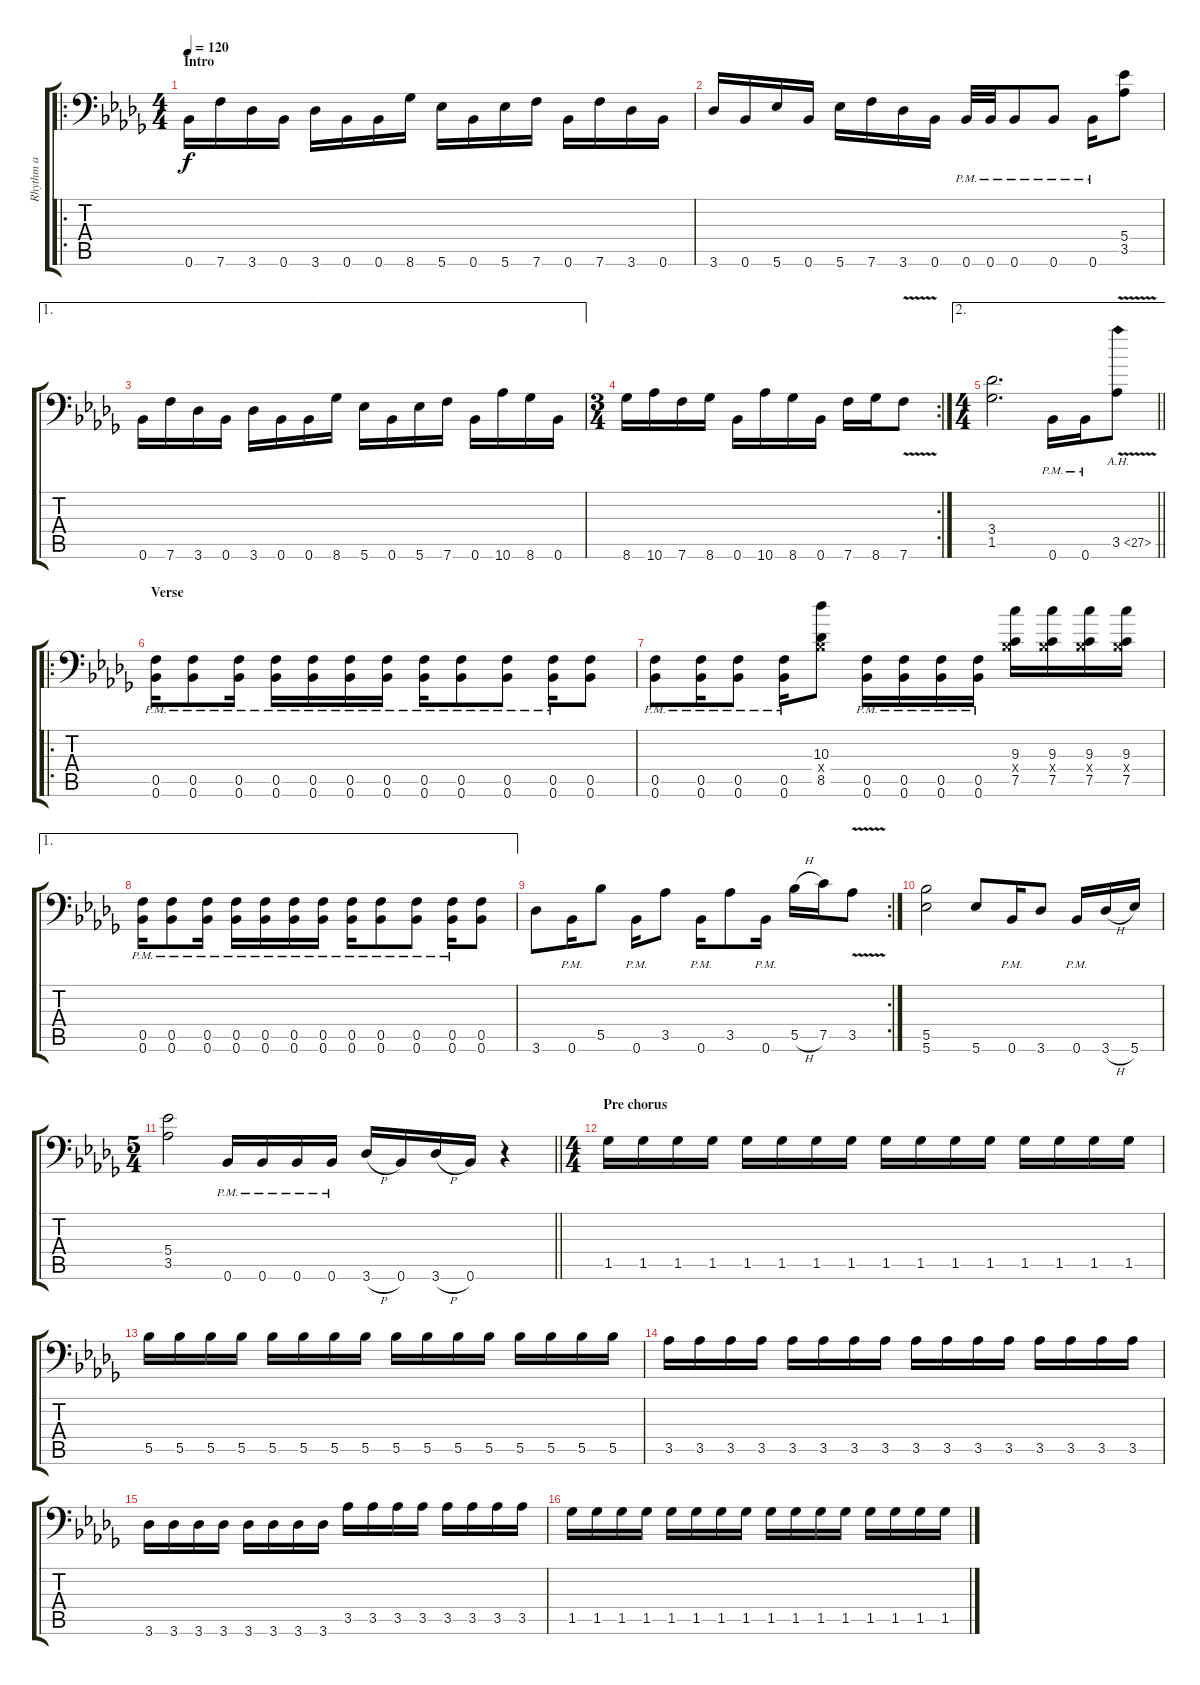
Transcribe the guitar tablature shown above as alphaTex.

\track ("Rhythm a" "Rhythm a") {instrument distortionguitar}
\staff {score tabs}
\tuning (C4 G3 Eb3 Bb2 F2 Bb1) {hide}
\ro
\ts (4 4)
\section ("" "Intro")
\tempo 120
\clef f4
\ks bbminor
0.6.16{dy f instrument distortionguitar} 7.6.16 3.6.16 0.6.16 3.6.16 0.6.16 0.6.16 8.6.16 5.6.16 0.6.16 5.6.16 7.6.16 0.6.16 7.6.16 3.6.16 0.6.16 |
3.6.16 0.6.16 5.6.16 0.6.16 5.6.16 7.6.16 3.6.16 0.6.16 0.6{pm}.32 0.6{pm}.32 0.6{pm}.8 0.6{pm}.8 0.6{pm}.16 (5.4 3.5).8 |
\ae 1
0.6.16 7.6.16 3.6.16 0.6.16 3.6.16 0.6.16 0.6.16 8.6.16 5.6.16 0.6.16 5.6.16 7.6.16 0.6.16 10.6.16 8.6.16 0.6.16 |
\rc 2
\ts (3 4)
8.6.16 10.6.16 7.6.16 8.6.16 0.6.16 10.6.16 8.6.16 0.6.16 7.6.16 8.6.16 7.6{v}.8 |
\ae 2
\ts (4 4)
\barLineRight lightlight
(3.4 1.5).2{d} 0.6{pm}.16 0.6{pm}.16 3.5{ah 24 v}.8 |
\ro
\section ("" "Verse")
(0.5{pm} 0.6{pm}).16 (0.5{pm} 0.6{pm}).8 (0.5{pm} 0.6{pm}).16 (0.5{pm} 0.6{pm}).16 (0.5{pm} 0.6{pm}).16 (0.5{pm} 0.6{pm}).16 (0.5{pm} 0.6{pm}).16 (0.5{pm} 0.6{pm}).16 (0.5{pm} 0.6{pm}).8 (0.5{pm} 0.6{pm}).8 (0.5{pm} 0.6{pm}).16 (0.5 0.6).8 |
(0.5{pm} 0.6{pm}).8 (0.5{pm} 0.6{pm}).16 (0.5{pm} 0.6{pm}).8 (0.5{pm} 0.6{pm}).16 (10.3 0.4{x} 8.5).8 (0.5{pm} 0.6{pm}).16 (0.5{pm} 0.6{pm}).16 (0.5{pm} 0.6{pm}).16 (0.5{pm} 0.6{pm}).16 (9.3 0.4{x} 7.5).16 (9.3 0.4{x} 7.5).16 (9.3 0.4{x} 7.5).16 (9.3 0.4{x} 7.5).16 |
\ae 1
(0.5{pm} 0.6{pm}).16 (0.5{pm} 0.6{pm}).8 (0.5{pm} 0.6{pm}).16 (0.5{pm} 0.6{pm}).16 (0.5{pm} 0.6{pm}).16 (0.5{pm} 0.6{pm}).16 (0.5{pm} 0.6{pm}).16 (0.5{pm} 0.6{pm}).16 (0.5{pm} 0.6{pm}).8 (0.5{pm} 0.6{pm}).8 (0.5{pm} 0.6{pm}).16 (0.5 0.6).8 |
\rc 2
3.6.8 0.6{pm}.16 5.5.8 0.6{pm}.16 3.5.8 0.6{pm}.16 3.5.8 0.6{pm}.16 5.5{h}.16 7.5.16 3.5{v}.8 |
(5.5 5.6).2 5.6.8 0.6{pm}.16 3.6.8 0.6{pm}.16 3.6{h}.16 5.6.16 |
\ts (5 4)
\barLineRight lightlight
(5.4 3.5).2 0.6{pm}.16 0.6{pm}.16 0.6{pm}.16 0.6{pm}.16 3.6{h}.16 0.6.16 3.6{h}.16 0.6.16 r.4 |
\ts (4 4)
\section ("" "Pre chorus")
1.5.16 1.5.16 1.5.16 1.5.16 1.5.16 1.5.16 1.5.16 1.5.16 1.5.16 1.5.16 1.5.16 1.5.16 1.5.16 1.5.16 1.5.16 1.5.16 |
5.5.16 5.5.16 5.5.16 5.5.16 5.5.16 5.5.16 5.5.16 5.5.16 5.5.16 5.5.16 5.5.16 5.5.16 5.5.16 5.5.16 5.5.16 5.5.16 |
3.5.16 3.5.16 3.5.16 3.5.16 3.5.16 3.5.16 3.5.16 3.5.16 3.5.16 3.5.16 3.5.16 3.5.16 3.5.16 3.5.16 3.5.16 3.5.16 |
3.6.16 3.6.16 3.6.16 3.6.16 3.6.16 3.6.16 3.6.16 3.6.16 3.5.16 3.5.16 3.5.16 3.5.16 3.5.16 3.5.16 3.5.16 3.5.16 |
1.5.16 1.5.16 1.5.16 1.5.16 1.5.16 1.5.16 1.5.16 1.5.16 1.5.16 1.5.16 1.5.16 1.5.16 1.5.16 1.5.16 1.5.16 1.5.16
